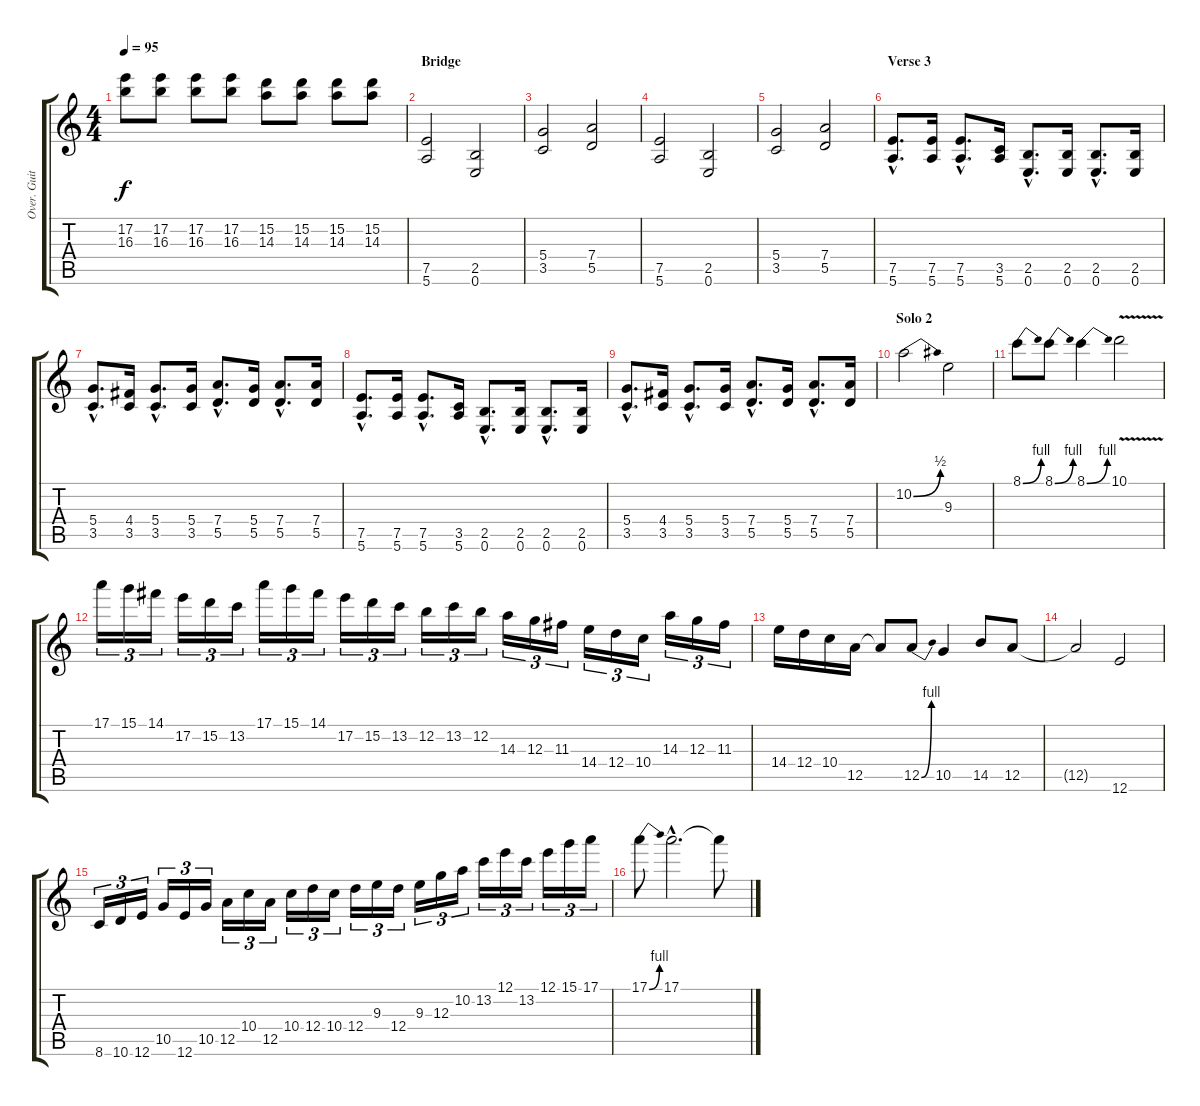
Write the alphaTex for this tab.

\track ("Over. Guitar" "Over. Guit") {instrument overdrivenguitar}
\staff {score tabs}
\tuning (E4 B3 G3 D3 A2 E2) {hide}
\ts (4 4)
\tempo 95
\clef g2
\ks c
(17.2 16.3).8{dy f} (17.2 16.3).8 (17.2 16.3).8 (17.2 16.3).8 (15.2 14.3).8 (15.2 14.3).8 (15.2 14.3).8 (15.2 14.3).8 |
\section ("" "Bridge")
(7.5 5.6).2 (2.5 0.6).2 |
(5.4 3.5).2 (7.4 5.5).2 |
(7.5 5.6).2 (2.5 0.6).2 |
(5.4 3.5).2 (7.4 5.5).2 |
\section ("" "Verse 3")
(7.5{hac} 5.6{hac}).8{d} (7.5 5.6).16 (7.5{hac} 5.6{hac}).8{d} (3.5 5.6).16 (2.5{hac} 0.6{hac}).8{d} (2.5 0.6).16 (2.5{hac} 0.6{hac}).8{d} (2.5 0.6).16 |
(5.4{hac} 3.5{hac}).8{d} (4.4 3.5).16 (5.4{hac} 3.5{hac}).8{d} (5.4 3.5).16 (7.4{hac} 5.5{hac}).8{d} (5.4 5.5).16 (7.4{hac} 5.5{hac}).8{d} (7.4 5.5).16 |
(7.5{hac} 5.6{hac}).8{d} (7.5 5.6).16 (7.5{hac} 5.6{hac}).8{d} (3.5 5.6).16 (2.5{hac} 0.6{hac}).8{d} (2.5 0.6).16 (2.5{hac} 0.6{hac}).8{d} (2.5 0.6).16 |
(5.4{hac} 3.5{hac}).8{d} (4.4 3.5).16 (5.4{hac} 3.5{hac}).8{d} (5.4 3.5).16 (7.4{hac} 5.5{hac}).8{d} (5.4 5.5).16 (7.4{hac} 5.5{hac}).8{d} (7.4 5.5).16 |
\section ("" "Solo 2")
10.2{be (bend 0 0 60 2)}.2 9.3.2 |
8.1{be (bend 0 0 60 4)}.8 8.1{be (bend 0 0 60 4)}.8 8.1{be (bend 0 0 60 4)}.4 10.1{v}.2 |
17.1.16{tu (3 2)} 15.1.16{tu (3 2)} 14.1.16{tu (3 2)} 17.2.16{tu (3 2)} 15.2.16{tu (3 2)} 13.2.16{tu (3 2)} 17.1.16{tu (3 2)} 15.1.16{tu (3 2)} 14.1.16{tu (3 2)} 17.2.16{tu (3 2)} 15.2.16{tu (3 2)} 13.2.16{tu (3 2)} 12.2.16{tu (3 2)} 13.2.16{tu (3 2)} 12.2.16{tu (3 2)} 14.3.16{tu (3 2)} 12.3.16{tu (3 2)} 11.3.16{tu (3 2)} 14.4.16{tu (3 2)} 12.4.16{tu (3 2)} 10.4.16{tu (3 2)} 14.3.16{tu (3 2)} 12.3.16{tu (3 2)} 11.3.16{tu (3 2)} |
14.4.16 12.4.16 10.4.16 12.5.16 12.5{t}.8 12.5{be (bend 0 0 60 4)}.8 10.5.4 14.5.8 12.5.8 |
12.5{t}.2 12.6.2 |
8.6.16{tu (3 2)} 10.6.16{tu (3 2)} 12.6.16{tu (3 2)} 10.5.16{tu (3 2)} 12.6.16{tu (3 2)} 10.5.16{tu (3 2)} 12.5.16{tu (3 2)} 10.4.16{tu (3 2)} 12.5.16{tu (3 2)} 10.4.16{tu (3 2)} 12.4.16{tu (3 2)} 10.4.16{tu (3 2)} 12.4.16{tu (3 2)} 9.3.16{tu (3 2)} 12.4.16{tu (3 2)} 9.3.16{tu (3 2)} 12.3.16{tu (3 2)} 10.2.16{tu (3 2)} 13.2.16{tu (3 2)} 12.1.16{tu (3 2)} 13.2.16{tu (3 2)} 12.1.16{tu (3 2)} 15.1.16{tu (3 2)} 17.1.16{tu (3 2)} |
17.1{be (bend 0 0 60 4)}.8 17.1{hac}.2{d} 17.1{t}.8
